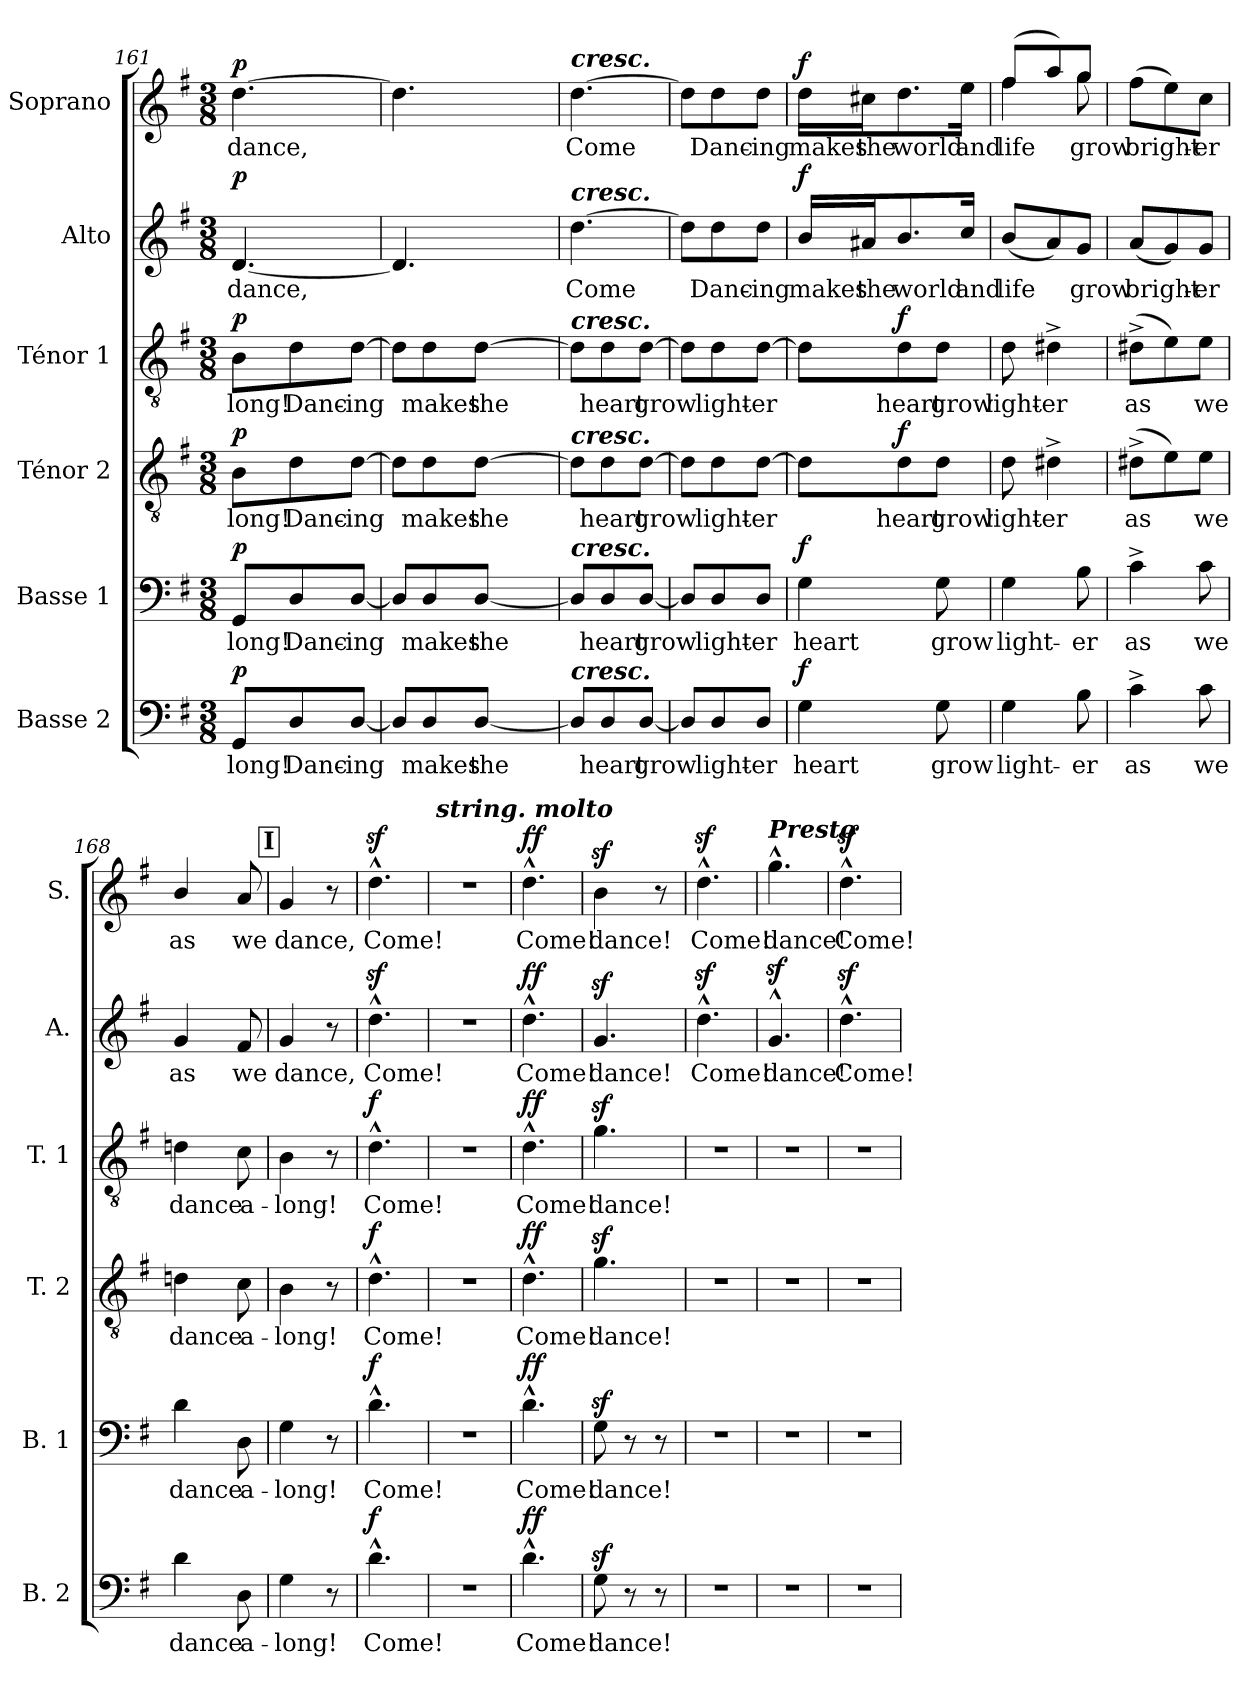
**kern	**text	**dynam	**kern	**text	**dynam	**kern	**text	**dynam	**kern	**text	**dynam	**kern	**text	**dynam	**kern	**text	**dynam
*part6	*part6	*part6	*part5	*part5	*part5	*part4	*part4	*part4	*part3	*part3	*part3	*part2	*part2	*part2	*part1	*part1	*part1
*staff6	*staff6	*staff6	*staff5	*staff5	*staff5	*staff4	*staff4	*staff4	*staff3	*staff3	*staff3	*staff2	*staff2	*staff2	*staff1	*staff1	*staff1
*I"Basse 2	*	*	*I"Basse 1	*	*	*I"Ténor 2	*	*	*I"Ténor 1	*	*	*I"Alto	*	*	*I"Soprano	*	*
*I'B. 2	*	*	*I'B. 1	*	*	*I'T. 2	*	*	*I'T. 1	*	*	*I'A.	*	*	*I'S.	*	*
*clefF4	*	*	*clefF4	*	*	*clefGv2	*	*	*clefGv2	*	*	*clefG2	*	*	*clefG2	*	*
*k[f#]	*	*	*k[f#]	*	*	*k[f#]	*	*	*k[f#]	*	*	*k[f#]	*	*	*k[f#]	*	*
*M3/8	*	*	*M3/8	*	*	*M3/8	*	*	*M3/8	*	*	*M3/8	*	*	*M3/8	*	*
=161	=161	=161	=161	=161	=161	=161	=161	=161	=161	=161	=161	=161	=161	=161	=161	=161	=161
!	!LO:LY:b	!LO:DY:a	!	!LO:LY:b	!LO:DY:a	!	!LO:LY:b	!LO:DY:a	!	!LO:LY:b	!LO:DY:a	!	!LO:LY:b	!LO:DY:a	!	!LO:LY:b	!LO:DY:a
8GG/L	-long!	p	8GG/L	-long!	p	8B\L	-long!	p	8B\L	-long!	p	[<4.d/	dance,	p	[>4.dd\	dance,	p
!	!LO:LY:b	!	!	!LO:LY:b	!	!	!LO:LY:b	!	!	!LO:LY:b	!	!	!	!	!	!	!
8D/	Danc-	.	8D/	Danc-	.	8d\	Danc-	.	8d\	Danc-	.	.	.	.	.	.	.
!	!LO:LY:b	!	!	!LO:LY:b	!	!	!LO:LY:b	!	!	!LO:LY:b	!	!	!	!	!	!	!
[<8D/J	-ing	.	[<8D/J	-ing	.	[>8d\J	-ing	.	[>8d\J	-ing	.	.	.	.	.	.	.
=162	=162	=162	=162	=162	=162	=162	=162	=162	=162	=162	=162	=162	=162	=162	=162	=162	=162
8D/L]	.	.	8D/L]	.	.	8d\L]	.	.	8d\L]	.	.	4.d/]	.	.	4.dd\]	.	.
!	!LO:LY:b	!	!	!LO:LY:b	!	!	!LO:LY:b	!	!	!LO:LY:b	!	!	!	!	!	!	!
8D/	makes	.	8D/	makes	.	8d\	makes	.	8d\	makes	.	.	.	.	.	.	.
!	!LO:LY:b	!	!	!LO:LY:b	!	!	!LO:LY:b	!	!	!LO:LY:b	!	!	!	!	!	!	!
[<8D/J	the	.	[<8D/J	the	.	[>8d\J	the	.	[>8d\J	the	.	.	.	.	.	.	.
=163	=163	=163	=163	=163	=163	=163	=163	=163	=163	=163	=163	=163	=163	=163	=163	=163	=163
!	!	!	!	!	!	!	!	!	!	!	!	!	!	!	!LO:TX:a:Bi:t=cresc.	!	!
!	!	!	!	!	!	!	!	!	!	!	!	!LO:TX:a:Bi:t=cresc.	!	!	!	!	!
!	!	!	!	!	!	!	!	!	!LO:TX:a:Bi:t=cresc.	!	!	!	!	!	!	!	!
!	!	!	!	!	!	!LO:TX:a:Bi:t=cresc.	!	!	!	!	!	!	!	!	!	!	!
!	!	!	!LO:TX:a:Bi:t=cresc.	!	!	!	!	!	!	!	!	!	!	!	!	!	!
!LO:TX:a:Bi:t=cresc.	!	!	!	!	!	!	!	!	!	!	!	!	!	!	!	!	!
!	!	!	!	!	!	!	!	!	!	!	!	!	!LO:LY:b	!	!	!LO:LY:b	!
8D/L]	.	.	8D/L]	.	.	8d\L]	.	.	8d\L]	.	.	[>4.dd\	Come	.	[>4.dd\	Come	.
!	!LO:LY:b	!	!	!LO:LY:b	!	!	!LO:LY:b	!	!	!LO:LY:b	!	!	!	!	!	!	!
8D/	heart	.	8D/	heart	.	8d\	heart	.	8d\	heart	.	.	.	.	.	.	.
!	!LO:LY:b	!	!	!LO:LY:b	!	!	!LO:LY:b	!	!	!LO:LY:b	!	!	!	!	!	!	!
[<8D/J	grow	.	[<8D/J	grow	.	[>8d\J	grow	.	[>8d\J	grow	.	.	.	.	.	.	.
=164	=164	=164	=164	=164	=164	=164	=164	=164	=164	=164	=164	=164	=164	=164	=164	=164	=164
8D/L]	.	.	8D/L]	.	.	8d\L]	.	.	8d\L]	.	.	8dd\L]	.	.	8dd\L]	.	.
!	!LO:LY:b	!	!	!LO:LY:b	!	!	!LO:LY:b	!	!	!LO:LY:b	!	!	!LO:LY:b	!	!	!LO:LY:b	!
8D/	light-	.	8D/	light-	.	8d\	light-	.	8d\	light-	.	8dd\	Danc-	.	8dd\	Danc-	.
!	!LO:LY:b	!	!	!LO:LY:b	!	!	!LO:LY:b	!	!	!LO:LY:b	!	!	!LO:LY:b	!	!	!LO:LY:b	!
8D/J	-er	.	8D/J	-er	.	[>8d\J	-er	.	[>8d\J	-er	.	8dd\J	-ing	.	8dd\J	-ing	.
=165	=165	=165	=165	=165	=165	=165	=165	=165	=165	=165	=165	=165	=165	=165	=165	=165	=165
!	!LO:LY:b	!LO:DY:a	!	!LO:LY:b	!LO:DY:a	!	!	!	!	!	!	!	!LO:LY:b	!LO:DY:a	!	!LO:LY:b	!LO:DY:a
4G\	heart	f	4G\	heart	f	8d\L]	.	.	8d\L]	.	.	16b/LL	makes	f	16dd\LL	makes	f
!	!	!	!	!	!	!	!	!	!	!	!	!	!LO:LY:b	!	!	!LO:LY:b	!
.	.	.	.	.	.	.	.	.	.	.	.	16a#X/J	the	.	16cc#X\J	the	.
!	!	!	!	!	!	!	!LO:LY:b	!LO:DY:a	!	!LO:LY:b	!LO:DY:a	!	!LO:LY:b	!	!	!LO:LY:b	!
.	.	.	.	.	.	8d\	heart	f	8d\	heart	f	8.b/	world	.	8.dd\	world	.
!	!LO:LY:b	!	!	!LO:LY:b	!	!	!LO:LY:b	!	!	!LO:LY:b	!	!	!	!	!	!	!
8G\	grow	.	8G\	grow	.	8d\J	grow	.	8d\J	grow	.	.	.	.	.	.	.
!	!	!	!	!	!	!	!	!	!	!	!	!	!LO:LY:b	!	!	!LO:LY:b	!
.	.	.	.	.	.	.	.	.	.	.	.	16cc/Jk	and	.	16ee\Jk	and	.
=166	=166	=166	=166	=166	=166	=166	=166	=166	=166	=166	=166	=166	=166	=166	=166	=166	=166
!	!LO:LY:b	!	!	!LO:LY:b	!	!	!LO:LY:b	!	!	!LO:LY:b	!	!	!LO:LY:b	!	!	!LO:LY:b	!
*	*	*	*	*	*	*	*	*	*	*	*	*	*	*	*^	*	*
4G\	light-	.	4G\	light-	.	8d\	light-	.	8d\	light-	.	(<8b/L	life	.	(>8ff#/L	4ff#\	life	.
!	!	!	!	!	!	!	!LO:LY:b	!	!	!LO:LY:b	!	!	!	!	!	!	!	!
.	.	.	.	.	.	4d#X^\	-er	.	4d#X^\	-er	.	8a/)	.	.	8aa/)	.	.	.
!	!LO:LY:b	!	!	!LO:LY:b	!	!	!	!	!	!	!	!	!LO:LY:b	!	!	!	!LO:LY:b	!
8B\	-er	.	8B\	-er	.	.	.	.	.	.	.	8g/J	grow	.	8gg/J	8gg\	grow	.
=167	=167	=167	=167	=167	=167	=167	=167	=167	=167	=167	=167	=167	=167	=167	=167	=167	=167	=167
!	!LO:LY:b	!	!	!LO:LY:b	!	!	!LO:LY:b	!	!	!LO:LY:b	!	!	!LO:LY:b	!	!	!	!LO:LY:b	!
*	*	*	*	*	*	*	*	*	*	*	*	*	*	*	*v	*v	*	*
4c^>\	as	.	4c^>\	as	.	(>8d#X^>\L	as	.	(>8d#X^>\L	as	.	(<8a/L	bright-	.	(>8ff#\L	bright-	.
.	.	.	.	.	.	8e\)	.	.	8e\)	.	.	8g/)	.	.	8ee\)	.	.
!	!LO:LY:b	!	!	!LO:LY:b	!	!	!LO:LY:b	!	!	!LO:LY:b	!	!	!LO:LY:b	!	!	!LO:LY:b	!
8c\	we	.	8c\	we	.	8e\J	we	.	8e\J	we	.	8g/J	-er	.	8cc\J	-er	.
=168	=168	=168	=168	=168	=168	=168	=168	=168	=168	=168	=168	=168	=168	=168	=168	=168	=168
!	!LO:LY:b	!	!	!LO:LY:b	!	!	!LO:LY:b	!	!	!LO:LY:b	!	!	!LO:LY:b	!	!	!LO:LY:b	!
4d\	dance	.	4d\	dance	.	4dn\	dance	.	4dn\	dance	.	4g/	as	.	4b/	as	.
!	!LO:LY:b	!	!	!LO:LY:b	!	!	!LO:LY:b	!	!	!LO:LY:b	!	!	!LO:LY:b	!	!	!LO:LY:b	!
8D\	a-	.	8D\	a-	.	8c\	a-	.	8c\	a-	.	8f#/	we	.	8a/	we	.
!!LO:REH:place=s1:a:B:fs=14:t=I
=169	=169	=169	=169	=169	=169	=169	=169	=169	=169	=169	=169	=169	=169	=169	=169	=169	=169
!	!LO:LY:b	!	!	!LO:LY:b	!	!	!LO:LY:b	!	!	!LO:LY:b	!	!	!LO:LY:b	!	!	!LO:LY:b	!
4G\	-long!	.	4G\	-long!	.	4B\	-long!	.	4B\	-long!	.	4g/	dance,	.	4g/	dance,	.
8r	.	.	8r	.	.	8r	.	.	8r	.	.	8r	.	.	8r	.	.
=170	=170	=170	=170	=170	=170	=170	=170	=170	=170	=170	=170	=170	=170	=170	=170	=170	=170
!	!LO:LY:b	!LO:DY:a	!	!LO:LY:b	!LO:DY:a	!	!LO:LY:b	!LO:DY:a	!	!LO:LY:b	!LO:DY:a	!	!LO:LY:b	!	!	!LO:LY:b	!
4.d^^\	Come!	f	4.d^^\	Come!	f	4.d^^\	Come!	f	4.d^^\	Come!	f	4.ddz>^^\	Come!	.	4.ddz>^^\	Come!	.
=171	=171	=171	=171	=171	=171	=171	=171	=171	=171	=171	=171	=171	=171	=171	=171	=171	=171
!	!	!	!	!	!	!	!	!	!	!	!	!	!	!	!LO:TX:a:Bi:t=string. molto	!	!
4.r	.	.	4.r	.	.	4.r	.	.	4.r	.	.	4.r	.	.	4.r	.	.
=172	=172	=172	=172	=172	=172	=172	=172	=172	=172	=172	=172	=172	=172	=172	=172	=172	=172
!	!LO:LY:b	!LO:DY:a	!	!LO:LY:b	!LO:DY:a	!	!LO:LY:b	!LO:DY:a	!	!LO:LY:b	!LO:DY:a	!	!LO:LY:b	!LO:DY:a	!	!LO:LY:b	!LO:DY:a
4.d^^\	Come!	ff	4.d^^\	Come!	ff	4.d^^\	Come!	ff	4.d^^\	Come!	ff	4.dd^^\	Come!	ff	4.dd^^\	Come!	ff
=173	=173	=173	=173	=173	=173	=173	=173	=173	=173	=173	=173	=173	=173	=173	=173	=173	=173
!	!LO:LY:b	!	!	!LO:LY:b	!	!	!LO:LY:b	!	!	!LO:LY:b	!	!	!LO:LY:b	!	!	!LO:LY:b	!
8Gz>\	dance!	.	8Gz>\	dance!	.	4.gz>\	dance!	.	4.gz>\	dance!	.	4.gz>/	dance!	.	4bz>\	dance!	.
8r	.	.	8r	.	.	.	.	.	.	.	.	.	.	.	.	.	.
8r	.	.	8r	.	.	.	.	.	.	.	.	.	.	.	8r	.	.
=174	=174	=174	=174	=174	=174	=174	=174	=174	=174	=174	=174	=174	=174	=174	=174	=174	=174
!	!	!	!	!	!	!	!	!	!	!	!	!	!LO:LY:b	!	!	!LO:LY:b	!
4.r	.	.	4.r	.	.	4.r	.	.	4.r	.	.	4.ddz>^^\	Come!	.	4.ddz>^^\	Come!	.
=175	=175	=175	=175	=175	=175	=175	=175	=175	=175	=175	=175	=175	=175	=175	=175	=175	=175
!	!	!	!	!	!	!	!	!	!	!	!	!	!	!	!LO:TX:a:Bi:t=Presto	!	!
!	!	!	!	!	!	!	!	!	!	!	!	!	!LO:LY:b	!	!	!LO:LY:b	!
4.r	.	.	4.r	.	.	4.r	.	.	4.r	.	.	4.gz>^^/	dance!	.	4.gg^^\	dance!	.
=176	=176	=176	=176	=176	=176	=176	=176	=176	=176	=176	=176	=176	=176	=176	=176	=176	=176
!	!	!	!	!	!	!	!	!	!	!	!	!	!LO:LY:b	!	!	!LO:LY:b	!
4.r	.	.	4.r	.	.	4.r	.	.	4.r	.	.	4.ddz>^^\	Come!	.	4.ddz>^^\	Come!	.
=	=	=	=	=	=	=	=	=	=	=	=	=	=	=	=	=	=
*-	*-	*-	*-	*-	*-	*-	*-	*-	*-	*-	*-	*-	*-	*-	*-	*-	*-
